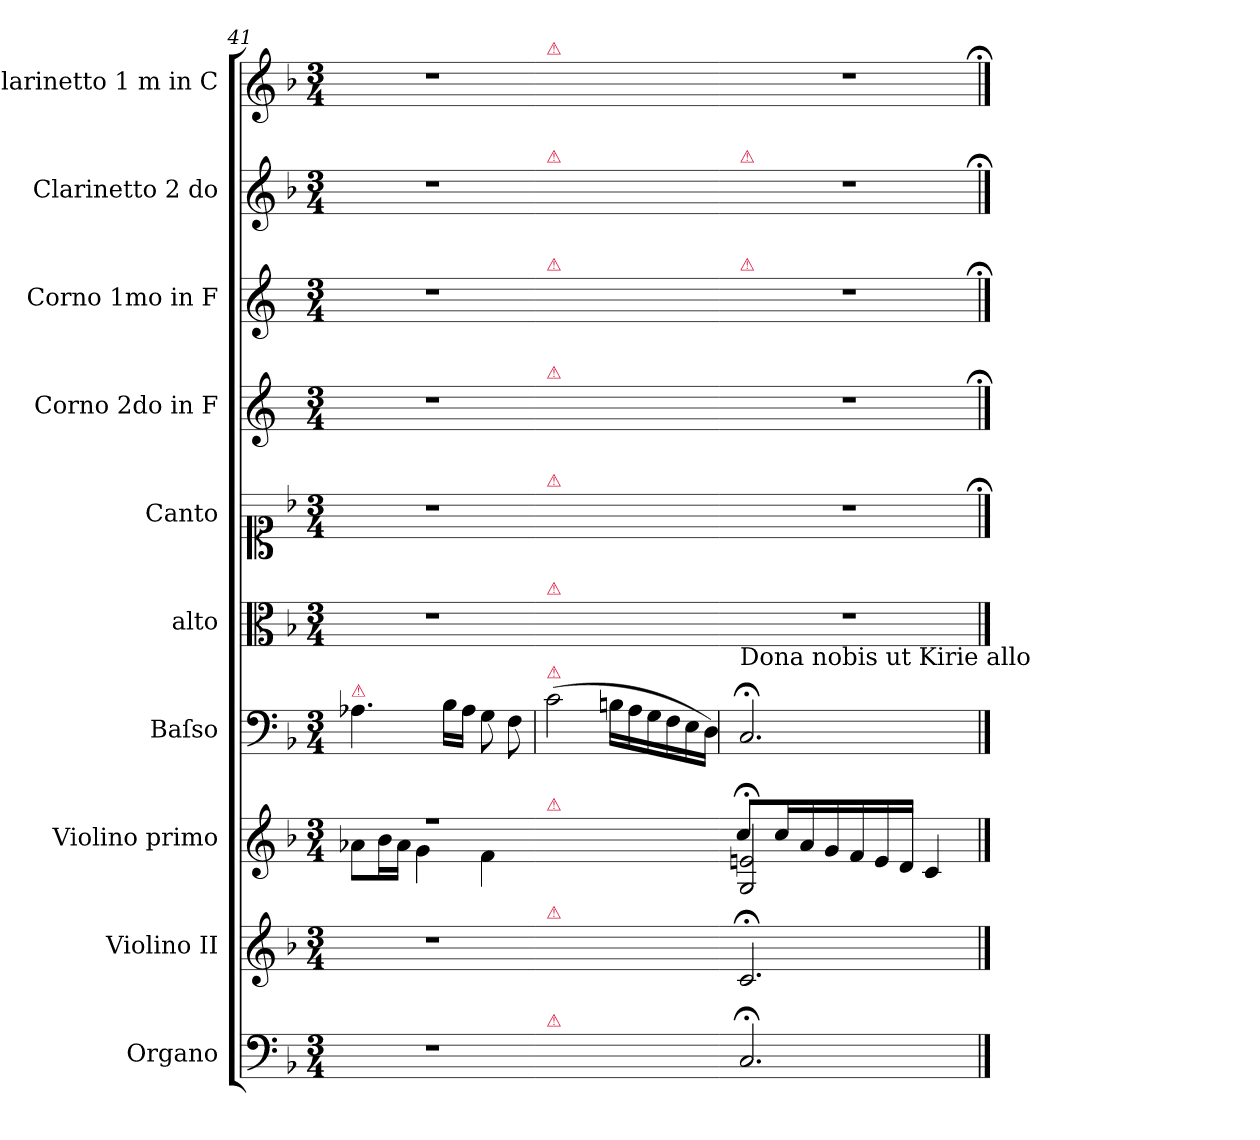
**kern	**kern	**kern	**kern	**kern	**kern	**kern	**kern	**kern	**kern
*part10	*part9	*part8	*part7	*part6	*part5	*part4	*part3	*part2	*part1
*staff10	*staff9	*staff8	*staff7	*staff6	*staff5	*staff4	*staff3	*staff2	*staff1
*I"Organo	*I"Violino II	*I"Violino primo	*I"Baſso	*I"alto	*I"Canto	*I"Corno 2do in F	*I"Corno 1mo in F	*I"Clarinetto 2 do	*I"Clarinetto 1 m in C
*I'[Org]	*I'[Vl 2]	*I'[Vl 1]	*I'[B]	*I'[A]	*	*I'[Cor 2 in F]	*I'[Cor 1 in F]	*	*I'[Cl 1 in C]
*clefF4	*clefG2	*clefG2	*clefF4	*clefC3	*clefC1	*clefG2	*clefG2	*clefG2	*clefG2
*	*	*	*	*	*	*ITrd4c7	*ITrd4c7	*	*
*k[b-]	*k[b-]	*k[b-]	*k[b-]	*k[b-]	*k[b-]	*k[b-]	*k[b-]	*k[b-]	*k[b-]
*M3/4	*M3/4	*M3/4	*M3/4	*M3/4	*M3/4	*M3/4	*M3/4	*M3/4	*M3/4
=41	=41	=41	=41	=41	=41	=41	=41	=41	=41
*	*	*^	*	*	*	*	*	*	*
!	!	!	!	!LO:TX:a:color=crimson:t=⚠	!	!	!	!	!	!
2.r	2.r	2.r	8a-X!\L	4.A-X\	2.r	2.r	2.r	2.r	2.r	2.r
.	.	.	16b-!\L	.	.	.	.	.	.	.
.	.	.	16a-!\JJ	.	.	.	.	.	.	.
.	.	.	4g!\	.	.	.	.	.	.	.
.	.	.	.	16B-\LL	.	.	.	.	.	.
.	.	.	.	16A-\JJ	.	.	.	.	.	.
.	.	.	4f!\	8G\	.	.	.	.	.	.
.	.	.	.	8F\	.	.	.	.	.	.
*	*	*v	*v	*	*	*	*	*	*	*
=42	=42	=42	=42	=42	=42-	=42	=42	=42	=42
!	!	!	!	!	!	!	!	!	!LO:TX:a:color=crimson:t=⚠
!	!	!	!	!	!	!	!	!LO:TX:a:color=crimson:t=⚠	!
!	!	!	!	!	!	!	!LO:TX:a:color=crimson:t=⚠	!	!
!	!	!	!	!	!	!LO:TX:a:color=crimson:t=⚠	!	!	!
!	!	!	!	!	!LO:TX:a:color=crimson:t=⚠	!	!	!	!
!	!	!	!	!LO:TX:a:color=crimson:t=⚠	!	!	!	!	!
!	!	!	!LO:TX:a:color=crimson:t=⚠	!	!	!	!	!	!
!	!	!LO:TX:a:color=crimson:t=⚠	!	!	!	!	!	!	!
!	!LO:TX:a:color=crimson:t=⚠	!	!	!	!	!	!	!	!
!LO:TX:a:color=crimson:t=⚠	!	!	!	!	!	!	!	!	!
2.ryy	2.ryy	2.ryy	(2c\	2.ryy	2.ryy	2.ryy	2.ryy	2.ryy	2.ryy
*	*	*	*Xtuplet	*	*	*	*	*	*
.	.	.	24Bn!\LL	.	.	.	.	.	.
.	.	.	24A!\	.	.	.	.	.	.
.	.	.	24G!\	.	.	.	.	.	.
.	.	.	24F!\	.	.	.	.	.	.
.	.	.	24E!\	.	.	.	.	.	.
.	.	.	24D!\JJ)	.	.	.	.	.	.
=43	=43	=43	=43	=43-	=43	=43-	=43-	=43-	=43-
*	*	*^	*	*	*	*	*	*	*
!	!	!	!	!	!	!	!	!	!LO:TX:a:color=crimson:t=⚠	!
!	!	!	!	!	!	!	!	!LO:TX:a:color=crimson:t=⚠	!	!
!	!	!	!	!	!LO:TX:b:t=Dona nobis ut Kirie allo	!	!	!	!	!
2.C;</	2.c;</	2G;</ 2en;</	8cc!/L	2.C;</	2.r	2.r	2.r	2.r	2.r	2.r
.	.	.	16cc!/L	.	.	.	.	.	.	.
.	.	.	16a!/	.	.	.	.	.	.	.
.	.	.	16g!/	.	.	.	.	.	.	.
.	.	.	16f!/	.	.	.	.	.	.	.
.	.	.	16e!/	.	.	.	.	.	.	.
.	.	.	16d!/JJ	.	.	.	.	.	.	.
.	.	4ryy	4c!/	.	.	.	.	.	.	.
*	*	*v	*v	*	*	*	*	*	*	*
==	==	==	==	==	==;	==;	==;	==;	==;
*-	*-	*-	*-	*-	*-	*-	*-	*-	*-
